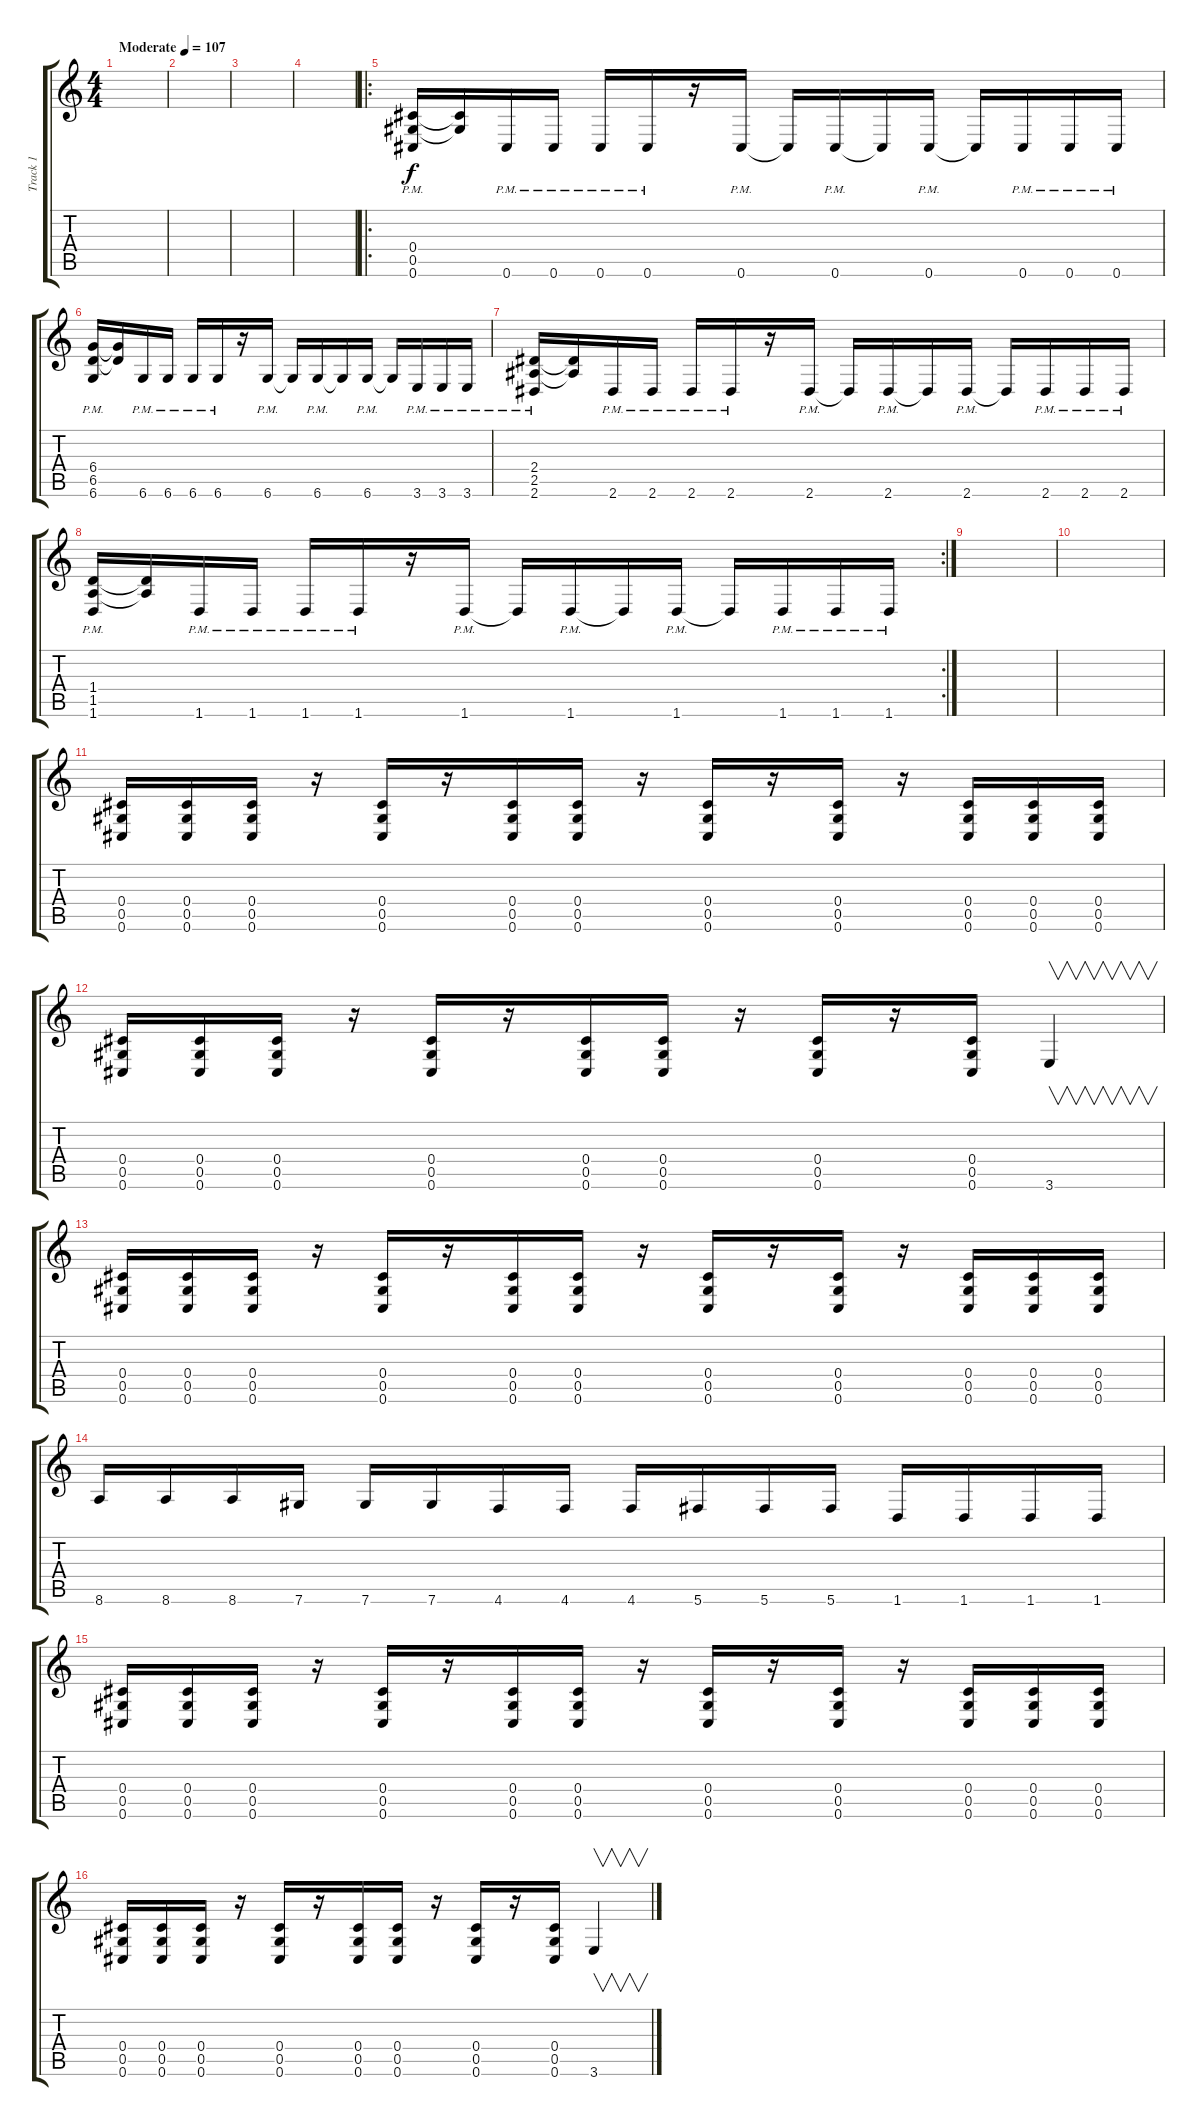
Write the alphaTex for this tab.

\track ("Track 1" "Track 1") {instrument distortionguitar}
\staff {score tabs}
\tuning (Eb4 Bb3 Gb3 Db3 Ab2 Db2) {hide}
\ts (4 4)
\tempo (107 "Moderate")
\clef g2
\ks c
|
|
|
|
\ro
(0.4{pm} 0.5{pm} 0.6{pm}).16 (0.4{t} 0.5{t}).16 0.6{pm}.16 0.6{pm}.16 0.6{pm}.16 0.6{pm}.16 r.16 0.6{pm}.16 0.6{t}.16 0.6{pm}.16 0.6{t}.16 0.6{pm}.16 0.6{t}.16 0.6{pm}.16 0.6{pm}.16 0.6{pm}.16 |
(6.4{pm} 6.5{pm} 6.6{pm}).16 (6.4{t} 6.5{t}).16 6.6{pm}.16 6.6{pm}.16 6.6{pm}.16 6.6{pm}.16 r.16 6.6{pm}.16 6.6{t}.16 6.6{pm}.16 6.6{t}.16 6.6{pm}.16 6.6{t}.16 3.6{pm}.16 3.6{pm}.16 3.6{pm}.16 |
(2.4{pm} 2.5{pm} 2.6{pm}).16 (2.4{t} 2.5{t}).16 2.6{pm}.16 2.6{pm}.16 2.6{pm}.16 2.6{pm}.16 r.16 2.6{pm}.16 2.6{t}.16 2.6{pm}.16 2.6{t}.16 2.6{pm}.16 2.6{t}.16 2.6{pm}.16 2.6{pm}.16 2.6{pm}.16 |
\rc 2
(1.4{pm} 1.5{pm} 1.6{pm}).16 (1.4{t} 1.5{t}).16 1.6{pm}.16 1.6{pm}.16 1.6{pm}.16 1.6{pm}.16 r.16 1.6{pm}.16 1.6{t}.16 1.6{pm}.16 1.6{t}.16 1.6{pm}.16 1.6{t}.16 1.6{pm}.16 1.6{pm}.16 1.6{pm}.16 |
|
|
(0.4 0.5 0.6).16 (0.4 0.5 0.6).16 (0.4 0.5 0.6).16 r.16 (0.4 0.5 0.6).16 r.16 (0.4 0.5 0.6).16 (0.4 0.5 0.6).16 r.16 (0.4 0.5 0.6).16 r.16 (0.4 0.5 0.6).16 r.16 (0.4 0.5 0.6).16 (0.4 0.5 0.6).16 (0.4 0.5 0.6).16 |
(0.4 0.5 0.6).16 (0.4 0.5 0.6).16 (0.4 0.5 0.6).16 r.16 (0.4 0.5 0.6).16 r.16 (0.4 0.5 0.6).16 (0.4 0.5 0.6).16 r.16 (0.4 0.5 0.6).16 r.16 (0.4 0.5 0.6).16 3.6.4{v} |
(0.4 0.5 0.6).16 (0.4 0.5 0.6).16 (0.4 0.5 0.6).16 r.16 (0.4 0.5 0.6).16 r.16 (0.4 0.5 0.6).16 (0.4 0.5 0.6).16 r.16 (0.4 0.5 0.6).16 r.16 (0.4 0.5 0.6).16 r.16 (0.4 0.5 0.6).16 (0.4 0.5 0.6).16 (0.4 0.5 0.6).16 |
8.6.16 8.6.16 8.6.16 7.6.16 7.6.16 7.6.16 4.6.16 4.6.16 4.6.16 5.6.16 5.6.16 5.6.16 1.6.16 1.6.16 1.6.16 1.6.16 |
(0.4 0.5 0.6).16 (0.4 0.5 0.6).16 (0.4 0.5 0.6).16 r.16 (0.4 0.5 0.6).16 r.16 (0.4 0.5 0.6).16 (0.4 0.5 0.6).16 r.16 (0.4 0.5 0.6).16 r.16 (0.4 0.5 0.6).16 r.16 (0.4 0.5 0.6).16 (0.4 0.5 0.6).16 (0.4 0.5 0.6).16 |
(0.4 0.5 0.6).16 (0.4 0.5 0.6).16 (0.4 0.5 0.6).16 r.16 (0.4 0.5 0.6).16 r.16 (0.4 0.5 0.6).16 (0.4 0.5 0.6).16 r.16 (0.4 0.5 0.6).16 r.16 (0.4 0.5 0.6).16 3.6.4{v}
